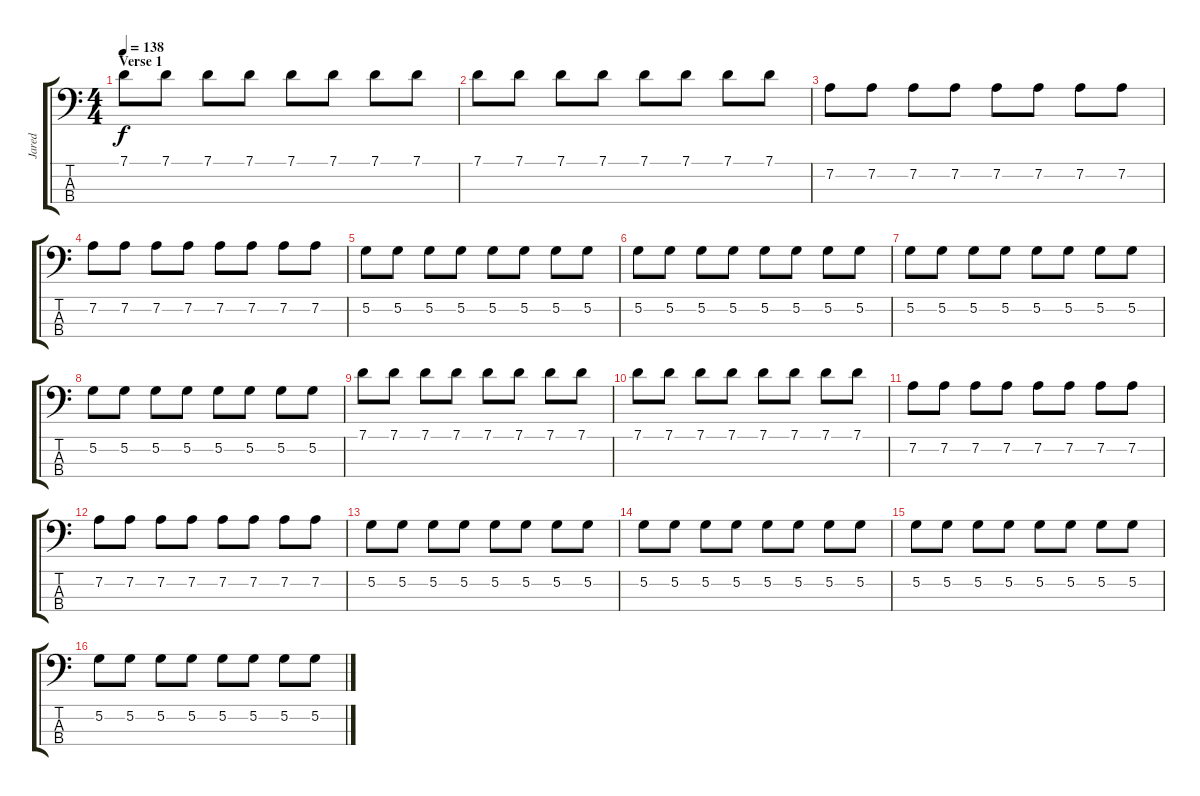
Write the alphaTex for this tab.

\track ("Jared" "Jared") {instrument electricbassfinger}
\staff {score tabs}
\tuning (G2 D2 A1 D1) {hide}
\ts (4 4)
\section ("" "Verse 1")
\tempo 138
\clef f4
\ks c
7.1.8{dy f} 7.1.8 7.1.8 7.1.8 7.1.8 7.1.8 7.1.8 7.1.8 |
7.1.8 7.1.8 7.1.8 7.1.8 7.1.8 7.1.8 7.1.8 7.1.8 |
7.2.8 7.2.8 7.2.8 7.2.8 7.2.8 7.2.8 7.2.8 7.2.8 |
7.2.8 7.2.8 7.2.8 7.2.8 7.2.8 7.2.8 7.2.8 7.2.8 |
5.2.8 5.2.8 5.2.8 5.2.8 5.2.8 5.2.8 5.2.8 5.2.8 |
5.2.8 5.2.8 5.2.8 5.2.8 5.2.8 5.2.8 5.2.8 5.2.8 |
5.2.8 5.2.8 5.2.8 5.2.8 5.2.8 5.2.8 5.2.8 5.2.8 |
5.2.8 5.2.8 5.2.8 5.2.8 5.2.8 5.2.8 5.2.8 5.2.8 |
7.1.8 7.1.8 7.1.8 7.1.8 7.1.8 7.1.8 7.1.8 7.1.8 |
7.1.8 7.1.8 7.1.8 7.1.8 7.1.8 7.1.8 7.1.8 7.1.8 |
7.2.8 7.2.8 7.2.8 7.2.8 7.2.8 7.2.8 7.2.8 7.2.8 |
7.2.8 7.2.8 7.2.8 7.2.8 7.2.8 7.2.8 7.2.8 7.2.8 |
5.2.8 5.2.8 5.2.8 5.2.8 5.2.8 5.2.8 5.2.8 5.2.8 |
5.2.8 5.2.8 5.2.8 5.2.8 5.2.8 5.2.8 5.2.8 5.2.8 |
5.2.8 5.2.8 5.2.8 5.2.8 5.2.8 5.2.8 5.2.8 5.2.8 |
5.2.8 5.2.8 5.2.8 5.2.8 5.2.8 5.2.8 5.2.8 5.2.8
